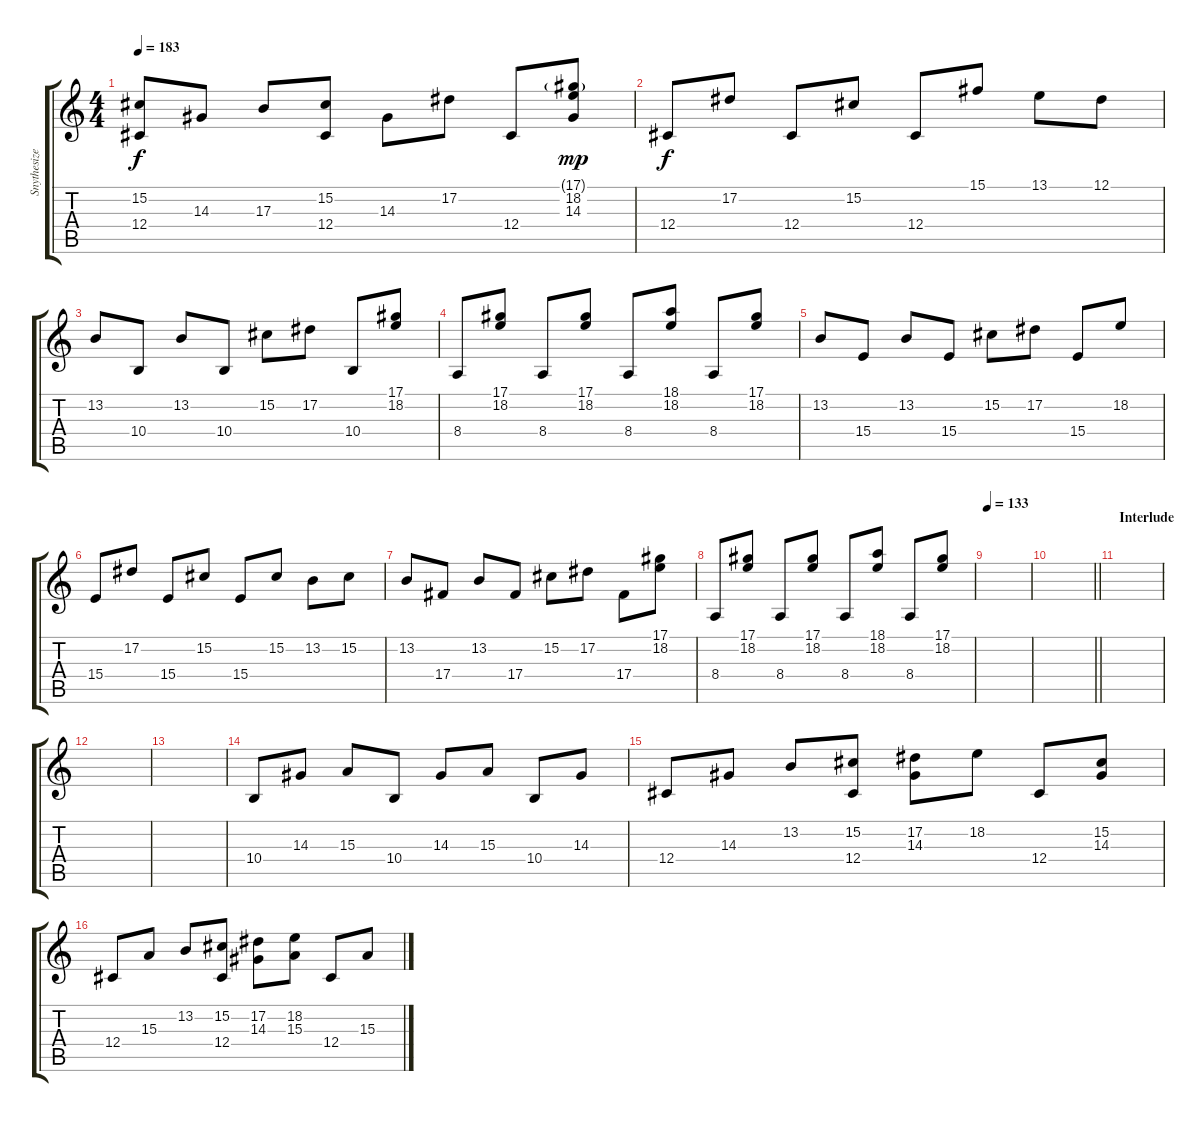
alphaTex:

\track ("Snythesizer" "Snythesize") {instrument lead1square}
\staff {score tabs}
\tuning (Eb4 Bb3 Gb3 Db3 Ab2 Db2) {hide}
\ts (4 4)
\tempo 183
\clef g2
\ks c
(15.2 12.4).8{dy f} 14.3.8 17.3.8 (15.2 12.4).8 14.3.8 17.2.8 12.4.8 (17.1{g} 18.2 14.3).8{dy mp} |
12.4.8{dy f} 17.2.8 12.4.8 15.2.8 12.4.8 15.1.8 13.1.8 12.1.8 |
13.2.8 10.4.8 13.2.8 10.4.8 15.2.8 17.2.8 10.4.8 (17.1 18.2).8 |
8.4.8 (17.1 18.2).8 8.4.8 (17.1 18.2).8 8.4.8 (18.1 18.2).8 8.4.8 (17.1 18.2).8 |
13.2.8 15.4.8 13.2.8 15.4.8 15.2.8 17.2.8 15.4.8 18.2.8 |
15.4.8 17.2.8 15.4.8 15.2.8 15.4.8 15.2.8 13.2.8 15.2.8 |
13.2.8 17.4.8 13.2.8 17.4.8 15.2.8 17.2.8 17.4.8 (17.1 18.2).8 |
8.4.8 (17.1 18.2).8 8.4.8 (17.1 18.2).8 8.4.8 (18.1 18.2).8 8.4.8 (17.1 18.2).8 |
\tempo 133
|
\barLineRight lightlight
|
\section ("" "Interlude")
|
|
|
10.4.8{volume 4} 14.3.8 15.3.8 10.4.8 14.3.8 15.3.8 10.4.8 14.3.8 |
12.4.8{volume 6} 14.3.8 13.2.8 (15.2 12.4).8 (17.2 14.3).8 18.2.8 12.4.8 (15.2 14.3).8 |
12.4.8 15.3.8 13.2.8 (15.2 12.4).8 (17.2 14.3).8 (18.2 15.3).8 12.4.8 15.3.8
